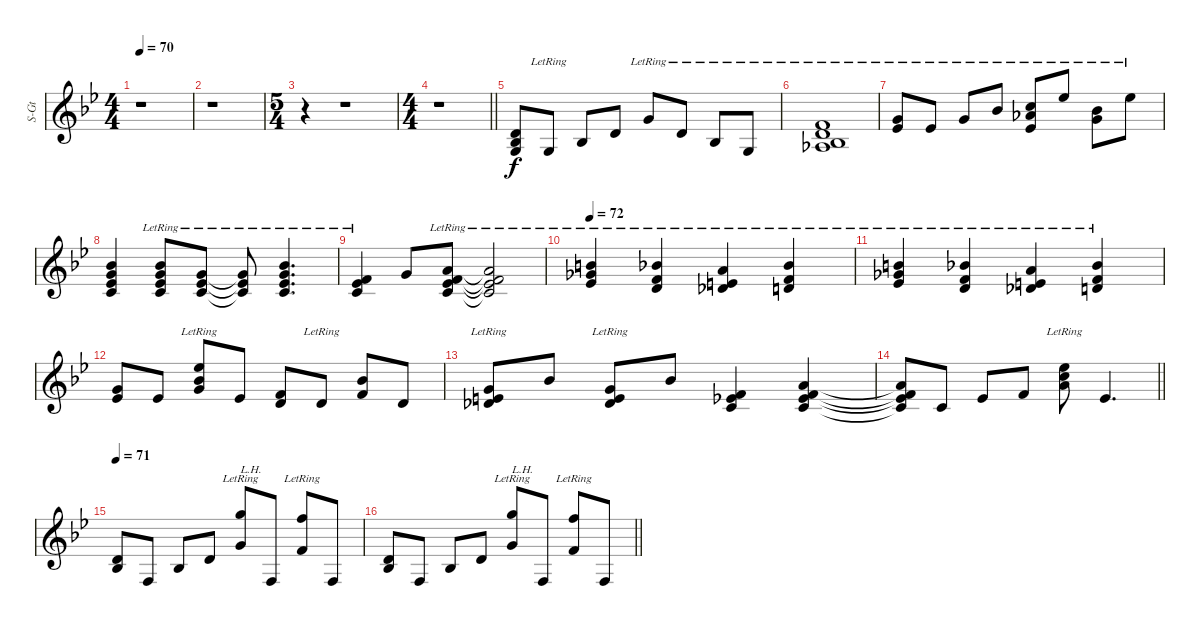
\bracketExtendMode groupsimilarinstruments
\otherSystemsTrackNameOrientation horizontal
\track ("Piano (RH) [Print]" "S-Gt") {instrument acousticgrandpiano}
\staff {score}
\tuning (F4 C4 F3 C3 F2 C2)
\displaytranspose 12
\ts (4 4)
\tempo 70
\clef g2
\ks bb
r.1{dy f instrument acousticgrandpiano beam Down} |
r.1{beam Down} |
\ts (5 4)
r.4{beam Down} r.1{beam Down} |
\ts (4 4)
\barLineRight lightlight
r.1{beam Down} |
(2.4{acc forcenatural} 5.5{acc b} 7.6{acc forcenatural}).8{beam Up} 7.6{lr acc forcenatural}.8{beam Up} 5.5{acc b}.8{beam Up} 2.4{acc forcenatural}.8{beam Up} 2.3{lr acc forcenatural}.8{beam Up} 2.4{lr acc forcenatural}.8{beam Up} 5.5{lr acc b}.8{beam Up} 7.6{lr acc forcenatural}.8{beam Up} |
(0.3{lr acc forcenatural} 2.4{lr acc forcenatural} 5.5{acc b} 8.6{acc b}).1{bd 240 beam Up} |
(2.3{lr acc forcenatural} 3.4{lr acc b}).8{beam Up} 3.4{lr acc b}.8{beam Up} 2.3{lr acc forcenatural}.8{beam Up} 5.3{lr acc b}.8{beam Up} (0.2{lr acc forcenatural} 3.3{lr acc b} 3.4{acc b}).8{beam Up} 3.2{lr acc b}.8{beam Up} (5.3{lr acc b} 7.4{acc forcenatural}).8{beam Down} 3.2{lr acc b}.8{beam Down} |
(5.3{acc b} 7.4{acc forcenatural} 10.5{acc b} 12.6{acc forcenatural}).4{beam Up} (5.3{acc b} 7.4{lr acc forcenatural} 10.5{acc b} 12.6{acc forcenatural}).8{beam Up} (7.4{acc forcenatural} 10.5{lr acc b} 12.6{acc forcenatural}).8{beam Up} (7.4{t acc forcenatural} 10.5{lr t acc b} 12.6{t acc forcenatural}).8{beam Up} (5.3{acc b} 7.4{lr acc forcenatural} 10.5{lr acc b} 12.6{acc forcenatural}).4{d beam Up} |
(0.3{acc forcenatural} 0.4{lr acc forcenatural} 10.5{acc b}).4{beam Up} 2.3{acc forcenatural}.8{beam Up} (4.3{lr acc forcenatural} 5.4{lr acc forcenatural} 10.5{acc b} 12.6{acc forcenatural}).8{beam Up} (4.3{lr t acc forcenatural} 5.4{lr t acc forcenatural} 10.5{t acc b} 12.6{t acc forcenatural}).2{beam Up} |
\tempo 72
(6.3{acc forcenatural} 6.4{lr acc b} 10.5{acc b}).4{beam Up} (5.3{acc b} 5.4{lr acc forcenatural} 9.5{acc forcenatural}).4{beam Up} (4.3{lr acc forcenatural} 4.4{lr acc forcenatural} 8.5{acc b}).4{beam Up} (5.3{lr acc b} 5.4{lr acc forcenatural} 9.5{acc forcenatural}).4{beam Up} |
(6.3{acc forcenatural} 6.4{lr acc b} 10.5{acc b}).4{beam Up} (5.3{acc b} 5.4{lr acc forcenatural} 9.5{acc forcenatural}).4{beam Up} (4.3{lr acc forcenatural} 4.4{lr acc forcenatural} 8.5{acc b}).4{beam Up} (5.3{lr acc b} 5.4{lr acc forcenatural} 9.5{acc forcenatural}).4{beam Up} |
(2.3{acc forcenatural} 3.4{acc b}).8{beam Up} 3.4{acc b}.8{beam Up} (3.2{lr acc b} 5.3{lr acc b} 7.4{acc forcenatural}).8{beam Up} 10.5{acc b}.8{beam Up} (0.3{acc forcenatural} 2.4{acc forcenatural}).8{beam Up} 2.4{lr acc forcenatural}.8{beam Up} (0.3{acc forcenatural} 10.4{acc b}).8{beam Up} 2.4{acc forcenatural}.8{beam Up} |
(2.3{lr acc forcenatural} 4.4{acc forcenatural} 8.5{lr acc b}).8{beam Up} 5.3{acc b}.8{beam Up} (2.3{lr acc forcenatural} 4.4{acc forcenatural} 8.5{lr acc b}).8{beam Up} 5.3{acc b}.8{beam Up} (5.4{acc forcenatural} 10.5{acc b} 12.6{acc forcenatural}).4{beam Up} (4.3{acc forcenatural} 5.4{acc forcenatural} 10.5{acc b} 12.6{acc forcenatural}).4{beam Up} |
\barLineRight lightlight
(4.3{t acc forcenatural} 5.4{t acc forcenatural} 10.5{t acc b} 12.6{t acc forcenatural}).8{beam Up} 12.6{acc forcenatural}.8{beam Up} 3.4{acc b}.8{beam Up} 0.3{acc forcenatural}.8{beam Up} (3.2{acc b} 7.3{acc forcenatural} 9.4{lr acc forcenatural}).8{bd 240 beam Down} 3.4{acc b}.4{d beam Up} |
\tempo 71
(2.4{acc forcenatural} 5.5{acc b}).8{beam Up} 0.5{acc forcenatural}.8{beam Up} 5.5{acc b}.8{beam Up} 2.4{acc forcenatural}.8{beam Up} (2.1{lr acc forcenatural} 2.3{acc forcenatural}).8{txt "L.H." beam Up} 0.5{acc forcenatural}.8{beam Up} (0.1{lr acc forcenatural} 0.3{acc forcenatural}).8{beam Up} 0.5{acc forcenatural}.8{beam Up} |
\barLineRight lightlight
(2.4{acc forcenatural} 5.5{acc b}).8{beam Up} 0.5{acc forcenatural}.8{beam Up} 5.5{acc b}.8{beam Up} 2.4{acc forcenatural}.8{beam Up} (2.1{lr acc forcenatural} 2.3{acc forcenatural}).8{txt "L.H." beam Up} 0.5{acc forcenatural}.8{beam Up} (0.1{lr acc forcenatural} 0.3{acc forcenatural}).8{beam Up} 0.5{acc forcenatural}.8{beam Up}
